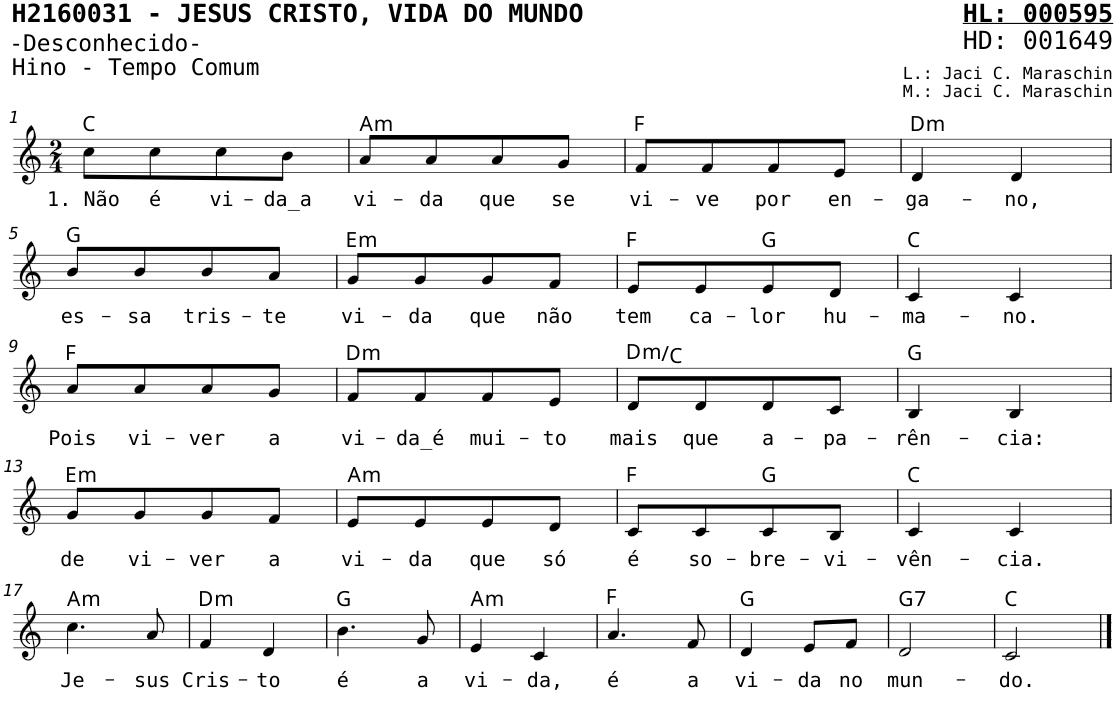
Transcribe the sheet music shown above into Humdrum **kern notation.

**kern	**text	**harte
*part1	*part1	*part1
*staff1	*staff1	*
*I"Voz	*	*
*I'V	*	*
*stria5	*	*
*clefG2	*	*
*k[]	*	*
*M2/4	*	*
=1	=1	=1
!	!LO:LY:b	!
8cc\L	1. Não	C:maj
!	!LO:LY:b	!
8cc\	é	.
!	!LO:LY:b	!
8cc\	vi-	.
!	!LO:LY:b	!
8b\J	-da_a	.
=2	=2	=2
!	!LO:LY:b	!LO:H:kt=m
8a/L	vi-	A:min
!	!LO:LY:b	!
8a/	-da	.
!	!LO:LY:b	!
8a/	que	.
!	!LO:LY:b	!
8g/J	se	.
=3	=3	=3
!	!LO:LY:b	!
8f/L	vi-	F:maj
!	!LO:LY:b	!
8f/	-ve	.
!	!LO:LY:b	!
8f/	por	.
!	!LO:LY:b	!
8e/J	en-	.
=4	=4	=4
!	!LO:LY:b	!LO:H:kt=m
4d/	-ga-	D:min
!	!LO:LY:b	!
4d/	-no,	.
!!LO:LB:g=z
=5	=5	=5
!	!LO:LY:b	!
8b/L	es-	G:maj
!	!LO:LY:b	!
8b/	sa	.
!	!LO:LY:b	!
8b/	tris-	.
!	!LO:LY:b	!
8a/J	-te	.
=6	=6	=6
!	!LO:LY:b	!LO:H:kt=m
8g/L	vi-	E:min
!	!LO:LY:b	!
8g/	-da	.
!	!LO:LY:b	!
8g/	que	.
!	!LO:LY:b	!
8f/J	não	.
=7	=7	=7
!	!LO:LY:b	!
8e/L	tem	F:maj
!	!LO:LY:b	!
8e/	ca-	.
!	!LO:LY:b	!
8e/	-lor	G:maj
!	!LO:LY:b	!
8d/J	hu-	.
=8	=8	=8
!	!LO:LY:b	!
4c/	-ma-	C:maj
!	!LO:LY:b	!
4c/	-no.	.
!!LO:LB:g=z
=9	=9	=9
!	!LO:LY:b	!
8a/L	Pois	F:maj
!	!LO:LY:b	!
8a/	vi-	.
!	!LO:LY:b	!
8a/	-ver	.
!	!LO:LY:b	!
8g/J	a	.
=10	=10	=10
!	!LO:LY:b	!LO:H:kt=m
8f/L	vi-	D:min
!	!LO:LY:b	!
8f/	-da_é	.
!	!LO:LY:b	!
8f/	mui-	.
!	!LO:LY:b	!
8e/J	-to	.
=11	=11	=11
!	!LO:LY:b	!LO:H:kt=m
8d/L	mais	D:min/b7
!	!LO:LY:b	!
8d/	que	.
!	!LO:LY:b	!
8d/	a-	.
!	!LO:LY:b	!
8c/J	-pa-	.
=12	=12	=12
!	!LO:LY:b	!
4B/	-rên-	G:maj
!	!LO:LY:b	!
4B/	-cia:	.
!!LO:LB:g=z
=13	=13	=13
!	!LO:LY:b	!LO:H:kt=m
8g/L	de	E:min
!	!LO:LY:b	!
8g/	vi-	.
!	!LO:LY:b	!
8g/	-ver	.
!	!LO:LY:b	!
8f/J	a	.
=14	=14	=14
!	!LO:LY:b	!LO:H:kt=m
8e/L	vi-	A:min
!	!LO:LY:b	!
8e/	-da	.
!	!LO:LY:b	!
8e/	que	.
!	!LO:LY:b	!
8d/J	só	.
=15	=15	=15
!	!LO:LY:b	!
8c/L	é	F:maj
!	!LO:LY:b	!
8c/	so-	.
!	!LO:LY:b	!
8c/	-bre-	G:maj
!	!LO:LY:b	!
8B/J	-vi-	.
=16	=16	=16
!	!LO:LY:b	!
4c/	-vên-	C:maj
!	!LO:LY:b	!
4c/	-cia.	.
!!LO:LB:g=z
=17	=17	=17
!	!LO:LY:b	!LO:H:kt=m
4.cc\	Je-	A:min
!	!LO:LY:b	!
8a/	-sus	.
=18	=18	=18
!	!LO:LY:b	!LO:H:kt=m
4f/	Cris-	D:min
!	!LO:LY:b	!
4d/	-to	.
=19	=19	=19
!	!LO:LY:b	!
4.b\	é	G:maj
!	!LO:LY:b	!
8g/	a	.
=20	=20	=20
!	!LO:LY:b	!LO:H:kt=m
4e/	vi-	A:min
!	!LO:LY:b	!
4c/	-da,	.
=21	=21	=21
!	!LO:LY:b	!
4.a/	é	F:maj
!	!LO:LY:b	!
8f/	a	.
=22	=22	=22
!	!LO:LY:b	!
4d/	vi-	G:maj
!	!LO:LY:b	!
8e/L	-da	.
!	!LO:LY:b	!
8f/J	no	.
=23	=23	=23
!	!LO:LY:b	!LO:H:kt=7
2d/	mun-	G:7
=24	=24	=24
!	!LO:LY:b	!
2c/	-do.	C:maj
==	==	==
*-	*-	*-
